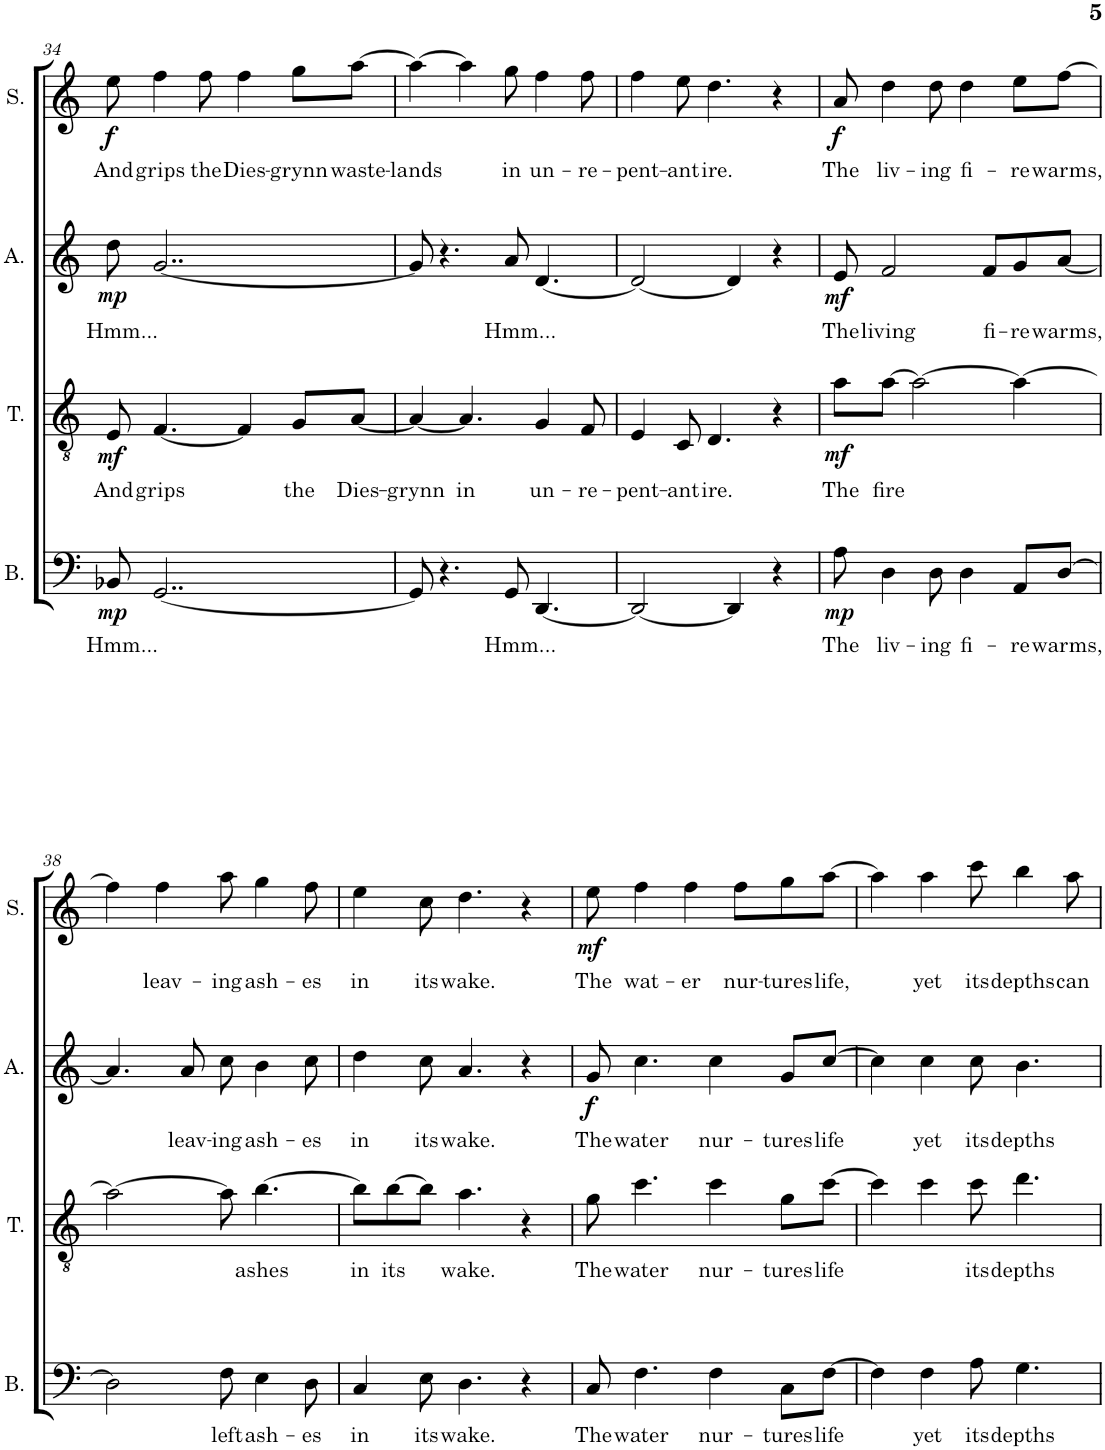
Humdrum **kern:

**kern	**text	**dynam	**kern	**text	**dynam	**kern	**text	**dynam	**kern	**text	**dynam
*part4	*part4	*part4	*part3	*part3	*part3	*part2	*part2	*part2	*part1	*part1	*part1
*staff4	*staff4	*staff4	*staff3	*staff3	*staff3	*staff2	*staff2	*staff2	*staff1	*staff1	*staff1
*I"Bass	*	*	*I"Tenor	*	*	*I"Alto	*	*	*I"Soprano	*	*
*I'B.	*	*	*I'T.	*	*	*I'A.	*	*	*I'S.	*	*
!!LO:PB:g=z
*clefF4	*	*	*clefGv2	*	*	*clefG2	*	*	*clefG2	*	*
*k[]	*	*	*k[]	*	*	*k[]	*	*	*k[]	*	*
*M4/4	*	*	*M4/4	*	*	*M4/4	*	*	*M4/4	*	*
=34	=34	=34	=34	=34	=34	=34	=34	=34	=34	=34	=34
!	!LO:LY:b	!LO:DY:b	!	!LO:LY:b	!LO:DY:b	!	!LO:LY:b	!LO:DY:b	!	!LO:LY:b	!LO:DY:b
8BB-X/	Hmm...	mp	8E/	And	mf	8dd\	Hmm...	mp	8ee\	And	f
!	!	!	!	!LO:LY:b	!	!	!	!	!	!LO:LY:b	!
[2..GG/	.	.	[4.F/	grips	.	[2..g/	.	.	4ff\	grips	.
!	!	!	!	!	!	!	!	!	!	!LO:LY:b	!
.	.	.	.	.	.	.	.	.	8ff\	the	.
!	!	!	!	!	!	!	!	!	!	!LO:LY:b	!
.	.	.	4F/]	.	.	.	.	.	4ff\	Dies-	.
!	!	!	!	!LO:LY:b	!	!	!	!	!	!LO:LY:b	!
.	.	.	8G/L	the	.	.	.	.	8gg\L	-grynn	.
!	!	!	!	!LO:LY:b	!	!	!	!	!	!LO:LY:b	!
.	.	.	[8A/J	Dies-	.	.	.	.	[8aa\J	waste-	.
=35	=35	=35	=35	=35	=35	=35	=35	=35	=35	=35	=35
!	!	!	!	!LO:LY:b	!	!	!	!	!	!LO:LY:b	!
8GG/]	.	.	4A/_	-grynn	.	8g/]	.	.	4aa\_	-lands	.
4.r	.	.	.	.	.	4.r	.	.	.	.	.
!	!	!	!	!LO:LY:b	!	!	!	!	!	!	!
.	.	.	4.A/]	-in	.	.	.	.	4aa\]	.	.
!	!LO:LY:b	!	!	!	!	!	!LO:LY:b	!	!	!LO:LY:b	!
8GG/	Hmm...	.	.	.	.	8a/	Hmm...	.	8gg\	in	.
!	!	!	!	!LO:LY:b	!	!	!	!	!	!LO:LY:b	!
[4.DD/	.	.	4G/	un-	.	[4.d/	.	.	4ff\	un-	.
!	!	!	!	!LO:LY:b	!	!	!	!	!	!LO:LY:b	!
.	.	.	8F/	-re-	.	.	.	.	8ff\	-re-	.
=36	=36	=36	=36	=36	=36	=36	=36	=36	=36	=36	=36
!	!	!	!	!LO:LY:b	!	!	!	!	!	!LO:LY:b	!
2DD/_	.	.	4E/	-pent-	.	2d/_	.	.	4ff\	-pent-	.
!	!	!	!	!LO:LY:b	!	!	!	!	!	!LO:LY:b	!
.	.	.	8C/	-ant	.	.	.	.	8ee\	-ant	.
!	!	!	!	!LO:LY:b	!	!	!	!	!	!LO:LY:b	!
.	.	.	4.D/	ire.	.	.	.	.	4.dd\	ire.	.
4DD/]	.	.	.	.	.	4d/]	.	.	.	.	.
4r	.	.	4r	.	.	4r	.	.	4r	.	.
=37	=37	=37	=37	=37	=37	=37	=37	=37	=37	=37	=37
!	!LO:LY:b	!LO:DY:b	!	!LO:LY:b	!LO:DY:b	!	!LO:LY:b	!LO:DY:b	!	!LO:LY:b	!LO:DY:b
8A\	The	mp	8a\L	The	mf	8e/	The	mf	8a/	The	f
!	!LO:LY:b	!	!	!LO:LY:b	!	!	!LO:LY:b	!	!	!LO:LY:b	!
4D\	liv-	.	[8a\J	fire	.	2f/	living	.	4dd\	liv-	.
.	.	.	2a\_	.	.	.	.	.	.	.	.
!	!LO:LY:b	!	!	!	!	!	!	!	!	!LO:LY:b	!
8D\	-ing	.	.	.	.	.	.	.	8dd\	-ing	.
!	!LO:LY:b	!	!	!	!	!	!	!	!	!LO:LY:b	!
4D\	fi-	.	.	.	.	.	.	.	4dd\	fi-	.
!	!	!	!	!	!	!	!LO:LY:b	!	!	!	!
.	.	.	.	.	.	8f/L	fi-	.	.	.	.
!	!LO:LY:b	!	!	!	!	!	!LO:LY:b	!	!	!LO:LY:b	!
8AA/L	-re	.	4a\_	.	.	8g/	-re	.	8ee\L	-re	.
!	!LO:LY:b	!	!	!	!	!	!LO:LY:b	!	!	!LO:LY:b	!
[8D/J	warms,	.	.	.	.	[8a/J	warms,	.	[8ff\J	warms,	.
!!LO:LB:g=z
=38	=38	=38	=38	=38	=38	=38	=38	=38	=38	=38	=38
2D\]	.	.	2a\_	.	.	4.a/]	.	.	4ff\]	.	.
!	!	!	!	!	!	!	!	!	!	!LO:LY:b	!
.	.	.	.	.	.	.	.	.	4ff\	leav-	.
!	!	!	!	!	!	!	!LO:LY:b	!	!	!	!
.	.	.	.	.	.	8a/	leav-	.	.	.	.
!	!LO:LY:b	!	!	!	!	!	!LO:LY:b	!	!	!LO:LY:b	!
8F\	left	.	8a\]	.	.	8cc\	-ing	.	8aa\	-ing	.
!	!LO:LY:b	!	!	!LO:LY:b	!	!	!LO:LY:b	!	!	!LO:LY:b	!
4E\	ash-	.	[4.b\	ashes	.	4b\	ash-	.	4gg\	ash-	.
!	!LO:LY:b	!	!	!	!	!	!LO:LY:b	!	!	!LO:LY:b	!
8D\	-es	.	.	.	.	8cc\	-es	.	8ff\	-es	.
=39	=39	=39	=39	=39	=39	=39	=39	=39	=39	=39	=39
!	!LO:LY:b	!	!	!LO:LY:b	!	!	!LO:LY:b	!	!	!LO:LY:b	!
4C/	in	.	8b\L]	in	.	4dd\	in	.	4ee\	in	.
!	!	!	!	!LO:LY:b	!	!	!	!	!	!	!
.	.	.	[8b\	its	.	.	.	.	.	.	.
!	!LO:LY:b	!	!	!	!	!	!LO:LY:b	!	!	!LO:LY:b	!
8E\	its	.	8b\J]	.	.	8cc\	its	.	8cc\	its	.
!	!LO:LY:b	!	!	!LO:LY:b	!	!	!LO:LY:b	!	!	!LO:LY:b	!
4.D\	wake.	.	4.a\	wake.	.	4.a/	wake.	.	4.dd\	wake.	.
4r	.	.	4r	.	.	4r	.	.	4r	.	.
=40	=40	=40	=40	=40	=40	=40	=40	=40	=40	=40	=40
!	!LO:LY:b	!	!	!LO:LY:b	!	!	!LO:LY:b	!LO:DY:b	!	!LO:LY:b	!LO:DY:b
8C/	The	.	8g\	The	.	8g/	The	f	8ee\	The	mf
!	!LO:LY:b	!	!	!LO:LY:b	!	!	!LO:LY:b	!	!	!LO:LY:b	!
4.F\	water	.	4.cc\	water	.	4.cc\	water	.	4ff\	wat-	.
!	!	!	!	!	!	!	!	!	!	!LO:LY:b	!
.	.	.	.	.	.	.	.	.	4ff\	-er	.
!	!LO:LY:b	!	!	!LO:LY:b	!	!	!LO:LY:b	!	!	!	!
4F\	nur-	.	4cc\	nur-	.	4cc\	nur-	.	.	.	.
!	!	!	!	!	!	!	!	!	!	!LO:LY:b	!
.	.	.	.	.	.	.	.	.	8ff\L	nur-	.
!	!LO:LY:b	!	!	!LO:LY:b	!	!	!LO:LY:b	!	!	!LO:LY:b	!
8C\L	-tures	.	8g\L	-tures	.	8g/L	-tures	.	8gg\	-tures	.
!	!LO:LY:b	!	!	!LO:LY:b	!	!	!LO:LY:b	!	!	!LO:LY:b	!
[8F\J	life	.	[8cc\J	life	.	[8cc/J	life	.	[8aa\J	life,	.
=41	=41	=41	=41	=41	=41	=41	=41	=41	=41	=41	=41
4F\]	.	.	4cc\]	.	.	4cc\]	.	.	4aa\]	.	.
!	!LO:LY:b	!	!	!	!	!	!LO:LY:b	!	!	!LO:LY:b	!
4F\	yet	.	4cc\	.	.	4cc\	yet	.	4aa\	yet	.
!	!LO:LY:b	!	!	!LO:LY:b	!	!	!LO:LY:b	!	!	!LO:LY:b	!
8A\	its	.	8cc\	its	.	8cc\	its	.	8ccc\	its	.
!	!LO:LY:b	!	!	!LO:LY:b	!	!	!LO:LY:b	!	!	!LO:LY:b	!
4.G\	depths	.	4.dd\	depths	.	4.b\	depths	.	4bb\	depths	.
!	!	!	!	!	!	!	!	!	!	!LO:LY:b	!
.	.	.	.	.	.	.	.	.	8aa\	can	.
=	=	=	=	=	=	=	=	=	=	=	=
*-	*-	*-	*-	*-	*-	*-	*-	*-	*-	*-	*-
